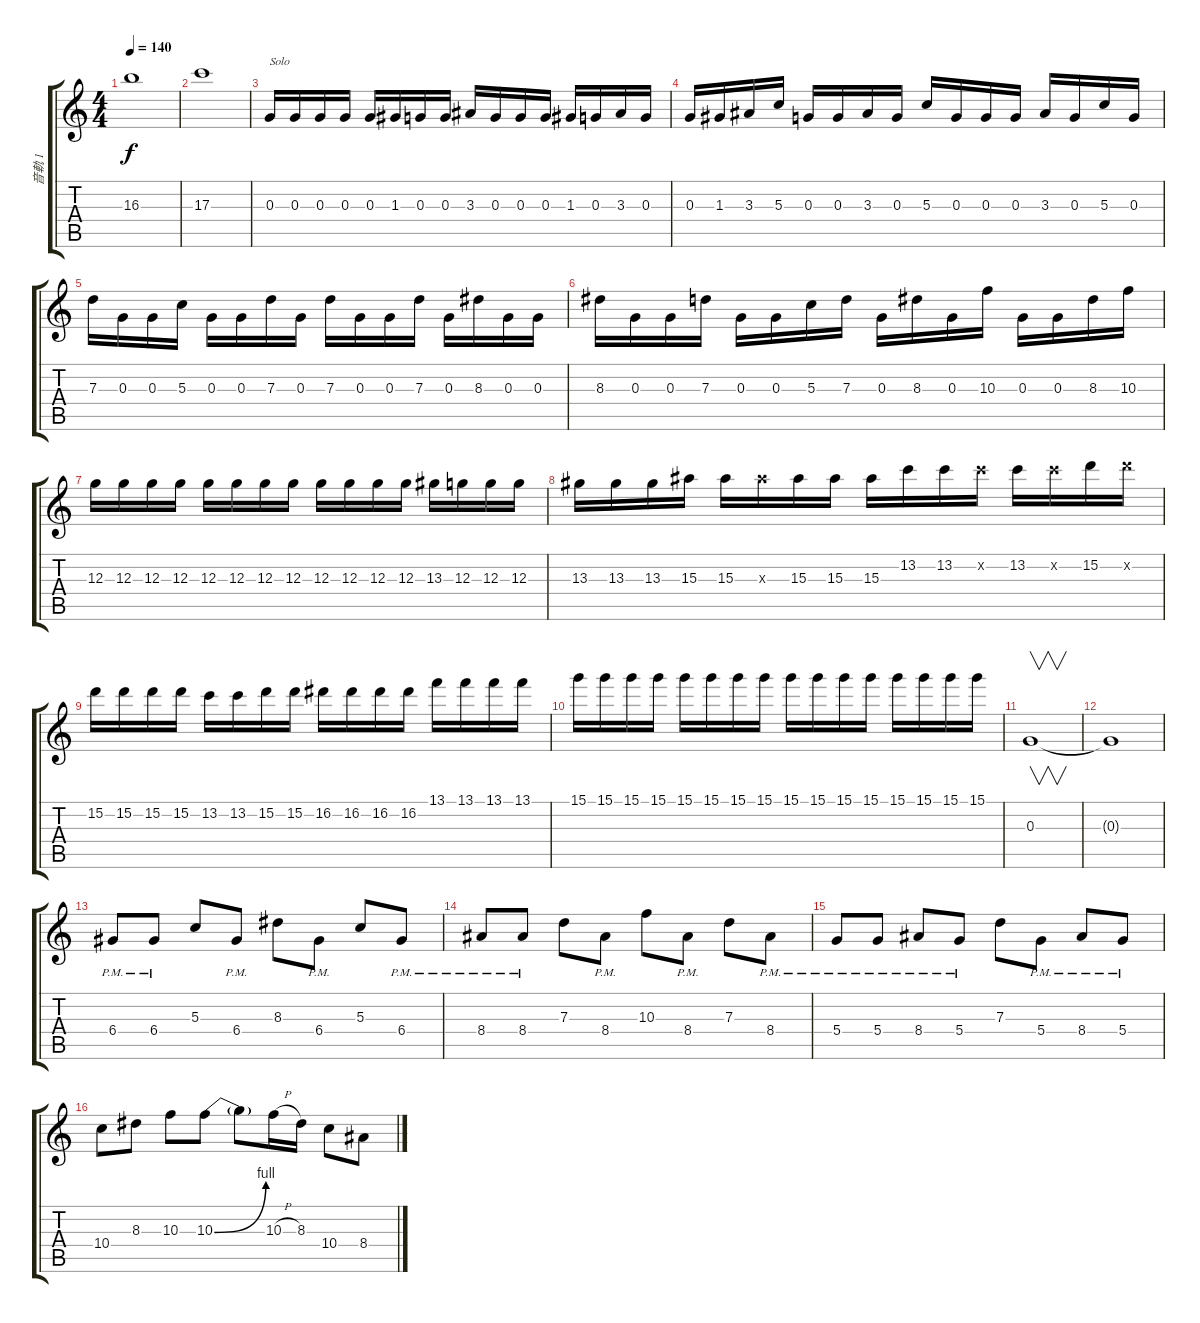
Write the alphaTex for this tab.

\track ("音軌 1" "音軌 1") {instrument overdrivenguitar}
\staff {score tabs}
\tuning (E4 B3 G3 D3 A2 E2) {hide}
\ts (4 4)
\tempo 140
\clef g2
\ks c
16.3.1{dy f} |
17.3.1 |
0.3.16{txt "Solo"} 0.3.16 0.3.16 0.3.16 0.3.16 1.3.16 0.3.16 0.3.16 3.3.16 0.3.16 0.3.16 0.3.16 1.3.16 0.3.16 3.3.16 0.3.16 |
0.3.16 1.3.16 3.3.16 5.3.16 0.3.16 0.3.16 3.3.16 0.3.16 5.3.16 0.3.16 0.3.16 0.3.16 3.3.16 0.3.16 5.3.16 0.3.16 |
7.3.16 0.3.16 0.3.16 5.3.16 0.3.16 0.3.16 7.3.16 0.3.16 7.3.16 0.3.16 0.3.16 7.3.16 0.3.16 8.3.16 0.3.16 0.3.16 |
8.3.16 0.3.16 0.3.16 7.3.16 0.3.16 0.3.16 5.3.16 7.3.16 0.3.16 8.3.16 0.3.16 10.3.16 0.3.16 0.3.16 8.3.16 10.3.16 |
12.3.16 12.3.16 12.3.16 12.3.16 12.3.16 12.3.16 12.3.16 12.3.16 12.3.16 12.3.16 12.3.16 12.3.16 13.3.16 12.3.16 12.3.16 12.3.16 |
13.3.16 13.3.16 13.3.16 15.3.16 15.3.16 15.3{x}.16 15.3.16 15.3.16 15.3.16 13.2.16 13.2.16 13.2{x}.16 13.2.16 13.2{x}.16 15.2.16 15.2{x}.16 |
15.2.16 15.2.16 15.2.16 15.2.16 13.2.16 13.2.16 15.2.16 15.2.16 16.2.16 16.2.16 16.2.16 16.2.16 13.1.16 13.1.16 13.1.16 13.1.16 |
15.1.16 15.1.16 15.1.16 15.1.16 15.1.16 15.1.16 15.1.16 15.1.16 15.1.16 15.1.16 15.1.16 15.1.16 15.1.16 15.1.16 15.1.16 15.1.16 |
0.3.1{v} |
0.3{t}.1 |
6.4{pm}.8 6.4{pm}.8 5.3.8 6.4{pm}.8 8.3.8 6.4{pm}.8 5.3.8 6.4{pm}.8 |
8.4{pm}.8 8.4{pm}.8 7.3.8 8.4{pm}.8 10.3.8 8.4{pm}.8 7.3.8 8.4{pm}.8 |
5.4{pm}.8 5.4{pm}.8 8.4{pm}.8 5.4{pm}.8 7.3.8 5.4{pm}.8 8.4{pm}.8 5.4{pm}.8 |
10.4.8 8.3.8 10.3.8 10.3{be (bend 0 0 60 4)}.8 10.3{t}.8 10.3{h}.16 8.3.16 10.4.8 8.4.8
